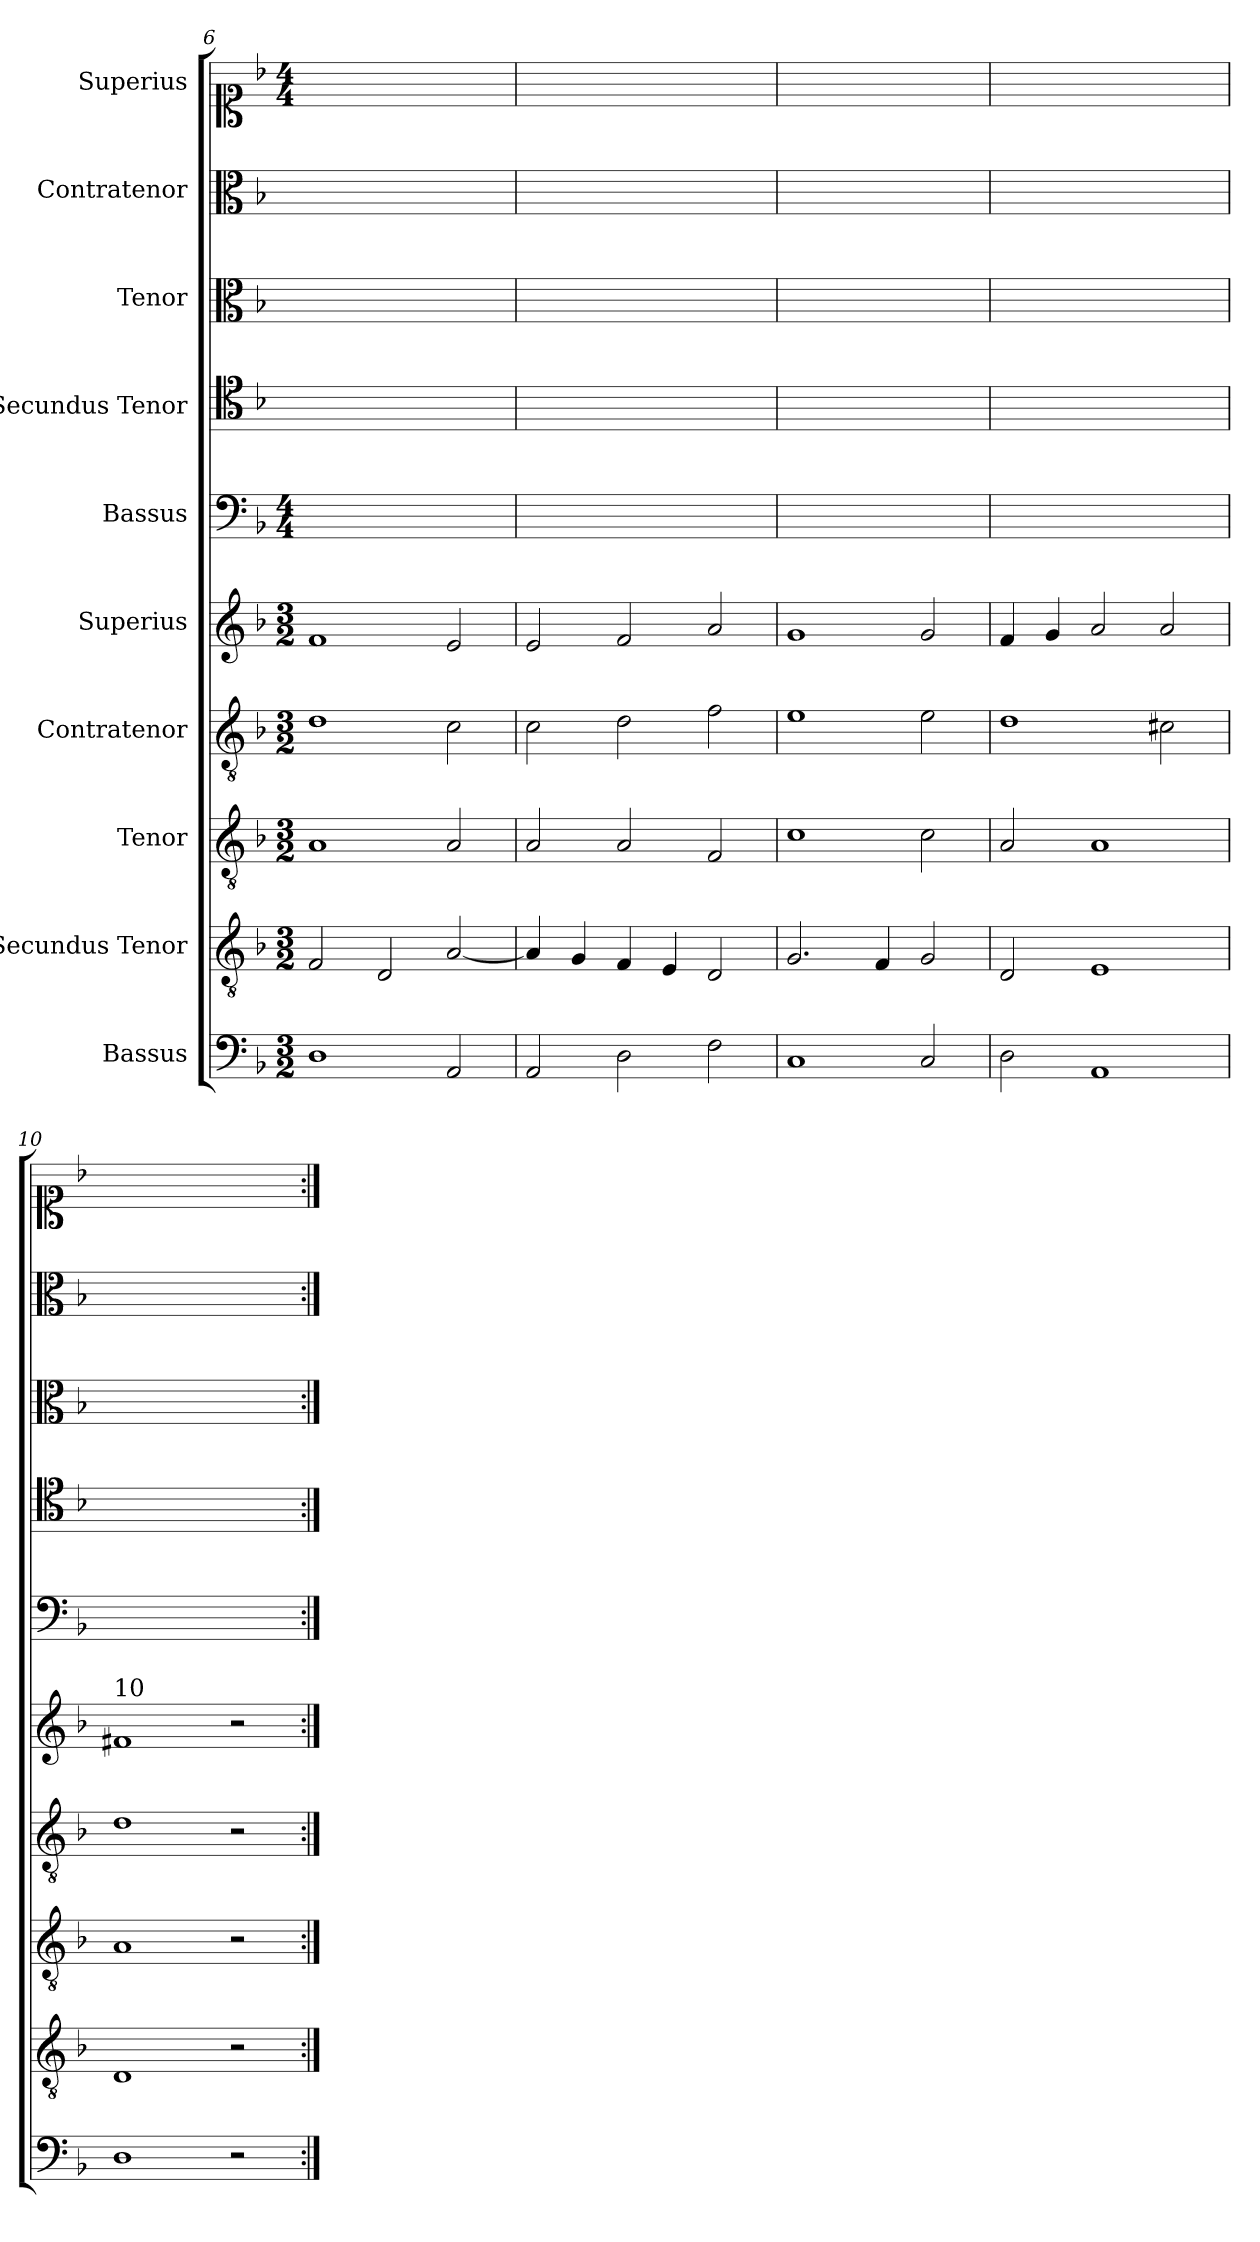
**kern	**kern	**kern	**kern	**kern	**kern	**kern	**kern	**kern	**kern
*part10	*part9	*part8	*part7	*part6	*part5	*part4	*part3	*part2	*part1
*staff10	*staff9	*staff8	*staff7	*staff6	*staff5	*staff4	*staff3	*staff2	*staff1
*I"Bassus	*I"Secundus Tenor	*I"Tenor	*I"Contratenor	*I"Superius	*I"Bassus	*I"Secundus Tenor	*I"Tenor	*I"Contratenor	*I"Superius
*clefF4	*clefGv2	*clefGv2	*clefGv2	*clefG2	*clefF4	*clefC4	*clefC3	*clefC3	*clefC1
*k[b-]	*k[b-]	*k[b-]	*k[b-]	*k[b-]	*k[b-]	*k[b-]	*k[b-]	*k[b-]	*k[b-]
*M3/2	*M3/2	*M3/2	*M3/2	*M3/2	*M4/4	*	*	*	*M4/4
=6	=6	=6	=6	=6	=6	=6	=6	=6	=6
1D	2F/	1A	1d	1f	1ryy	1ryy	1ryy	1ryy	1ryy
.	2D/	.	.	.	.	.	.	.	.
2AA/	[2A/	2A/	2c\	2e/	2ryy	2ryy	2ryy	2ryy	2ryy
=7	=7	=7	=7	=7	=7	=7	=7	=7	=7
2AA/	4A/]	2A/	2c\	2e/	1ryy	1ryy	1ryy	1ryy	1ryy
.	4G/	.	.	.	.	.	.	.	.
2D\	4F/	2A/	2d\	2f/	.	.	.	.	.
.	4E/	.	.	.	.	.	.	.	.
2F\	2D/	2F/	2f\	2a/	2ryy	2ryy	2ryy	2ryy	2ryy
=8	=8	=8	=8	=8	=8	=8	=8	=8	=8
1C	2.G/	1c	1e	1g	1ryy	1ryy	1ryy	1ryy	1ryy
.	4F/	.	.	.	.	.	.	.	.
2C/	2G/	2c\	2e\	2g/	2ryy	2ryy	2ryy	2ryy	2ryy
=9	=9	=9	=9	=9	=9	=9	=9	=9	=9
2D\	2D/	2A/	1d	4f/	1ryy	1ryy	1ryy	1ryy	1ryy
.	.	.	.	4g/	.	.	.	.	.
1AA	1E	1A	.	2a/	.	.	.	.	.
.	.	.	2c#X\	2a/	2ryy	2ryy	2ryy	2ryy	2ryy
=10	=10	=10	=10	=10	=10	=10	=10	=10	=10
!	!	!	!	!LO:TX:a:t=10	!	!	!	!	!
1D	1D	1A	1d	1f#X	1ryy	1ryy	1ryy	1ryy	1ryy
2r	2r	2r	2r	2r	2ryy	2ryy	2ryy	2ryy	2ryy
=:|!	=:|!	=:|!	=:|!	=:|!	=:|!	=:|!	=:|!	=:|!	=:|!
*-	*-	*-	*-	*-	*-	*-	*-	*-	*-
